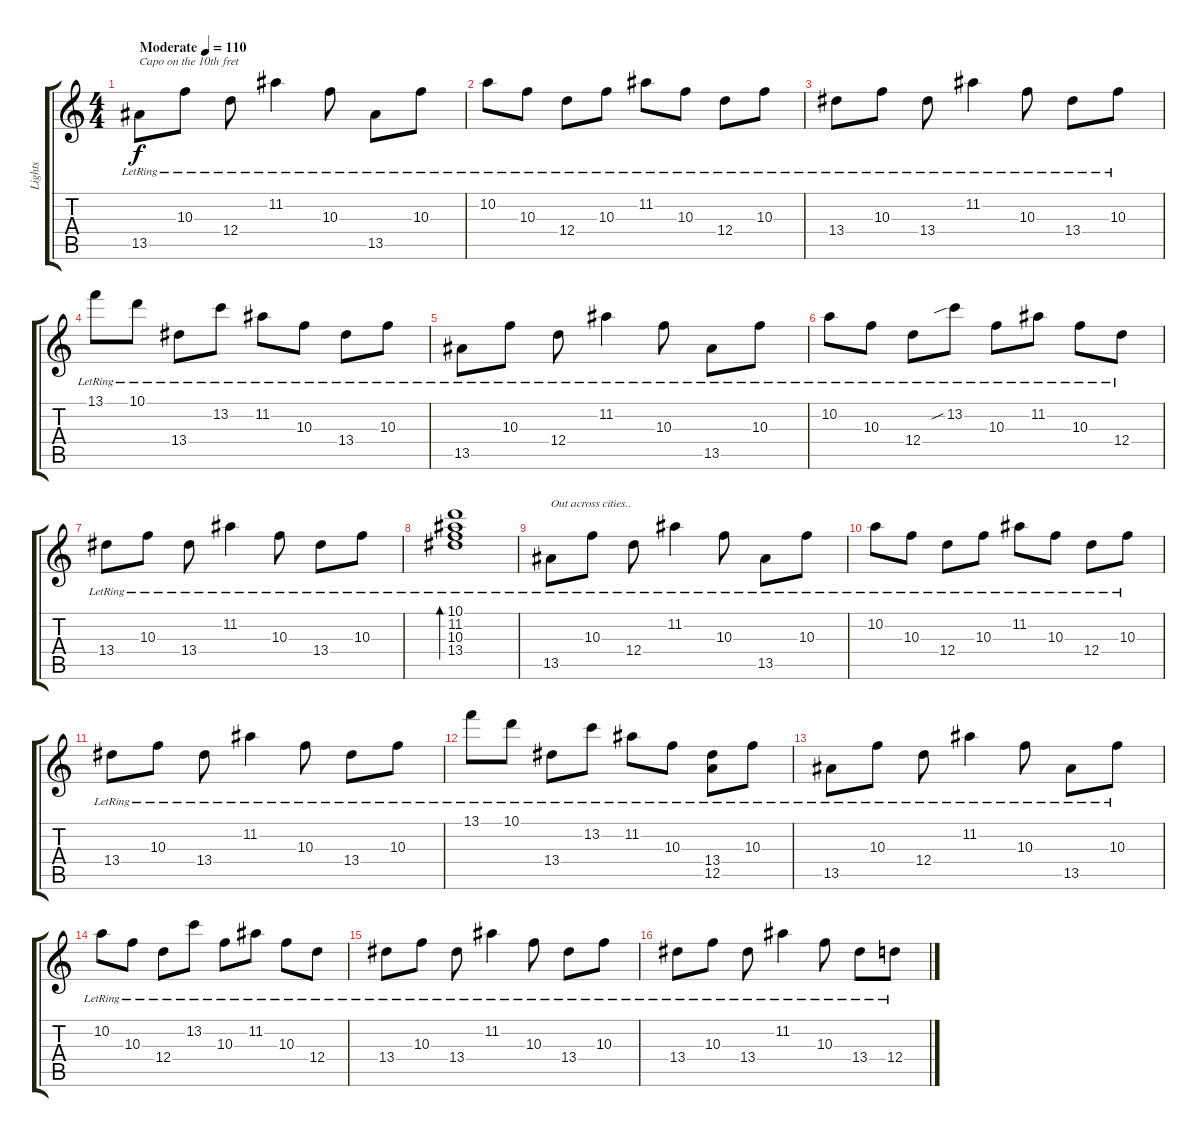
\track ("Lights" "Lights") {instrument acousticguitarsteel}
\staff {score tabs}
\tuning (E4 B3 G3 D3 A2 E2) {hide}
\ts (4 4)
\tempo (110 "Moderate")
\clef g2
\ks c
13.5{lr}.8{txt "Capo on the 10th fret" dy f instrument acousticguitarsteel} 10.3{lr}.8 12.4{lr}.8 11.2{lr}.4 10.3{lr}.8 13.5{lr}.8 10.3{lr}.8 |
10.2{lr}.8 10.3{lr}.8 12.4{lr}.8 10.3{lr}.8 11.2{lr}.8 10.3{lr}.8 12.4{lr}.8 10.3{lr}.8 |
13.4{lr}.8 10.3{lr}.8 13.4{lr}.8 11.2{lr}.4 10.3{lr}.8 13.4{lr}.8 10.3{lr}.8 |
13.1{lr}.8 10.1{lr}.8 13.4{lr}.8 13.2{lr}.8 11.2{lr}.8 10.3{lr}.8 13.4{lr}.8 10.3{lr}.8 |
13.5{lr}.8 10.3{lr}.8 12.4{lr}.8 11.2{lr}.4 10.3{lr}.8 13.5{lr}.8 10.3{lr}.8 |
10.2{lr}.8 10.3{lr}.8 12.4{lr}.8 13.2{sib lr}.8 10.3{lr}.8 11.2{lr}.8 10.3{lr}.8 12.4{lr}.8 |
13.4{lr}.8 10.3{lr}.8 13.4{lr}.8 11.2{lr}.4 10.3{lr}.8 13.4{lr}.8 10.3{lr}.8 |
(10.1 11.2 10.3{lr} 13.4).1{bd 480} |
13.5{lr}.8{txt "Out across cities.."} 10.3{lr}.8 12.4{lr}.8 11.2{lr}.4 10.3{lr}.8 13.5{lr}.8 10.3{lr}.8 |
10.2{lr}.8 10.3{lr}.8 12.4{lr}.8 10.3{lr}.8 11.2{lr}.8 10.3{lr}.8 12.4{lr}.8 10.3{lr}.8 |
13.4{lr}.8 10.3{lr}.8 13.4{lr}.8 11.2{lr}.4 10.3{lr}.8 13.4{lr}.8 10.3{lr}.8 |
13.1{lr}.8 10.1{lr}.8 13.4{lr}.8 13.2{lr}.8 11.2{lr}.8 10.3{lr}.8 (13.4{lr} 12.5).8 10.3{lr}.8 |
13.5{lr}.8 10.3{lr}.8 12.4{lr}.8 11.2{lr}.4 10.3{lr}.8 13.5{lr}.8 10.3{lr}.8 |
10.2{lr}.8 10.3{lr}.8 12.4{lr}.8 13.2{lr}.8 10.3{lr}.8 11.2{lr}.8 10.3{lr}.8 12.4{lr}.8 |
13.4{lr}.8 10.3{lr}.8 13.4{lr}.8 11.2{lr}.4 10.3{lr}.8 13.4{lr}.8 10.3{lr}.8 |
13.4{lr}.8 10.3{lr}.8 13.4{lr}.8 11.2{lr}.4 10.3{lr}.8 13.4{lr}.8 12.4{lr}.8
